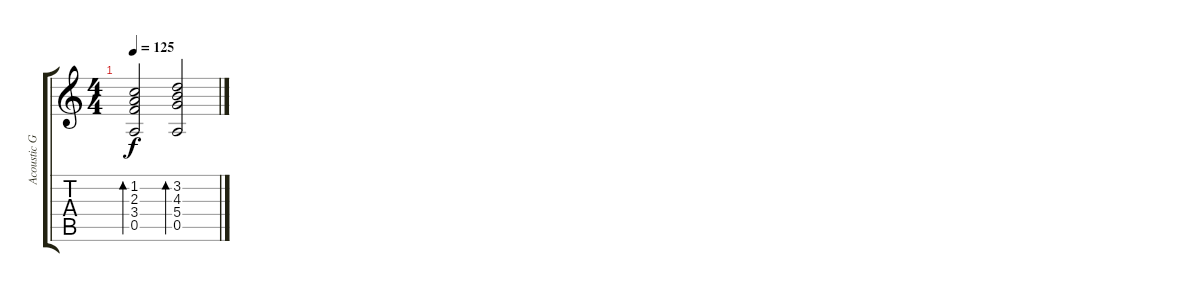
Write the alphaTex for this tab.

\track ("Acoustic Guitar" "Acoustic G") {instrument acousticguitarsteel}
\staff {score tabs}
\tuning (E4 B3 G3 D3 A2 E2) {hide}
\ts (4 4)
\tempo 125
\clef g2
\ks c
(1.2 2.3 3.4 0.5).2{bd 120 dy f} (3.2 4.3 5.4 0.5).2{bd 120}
